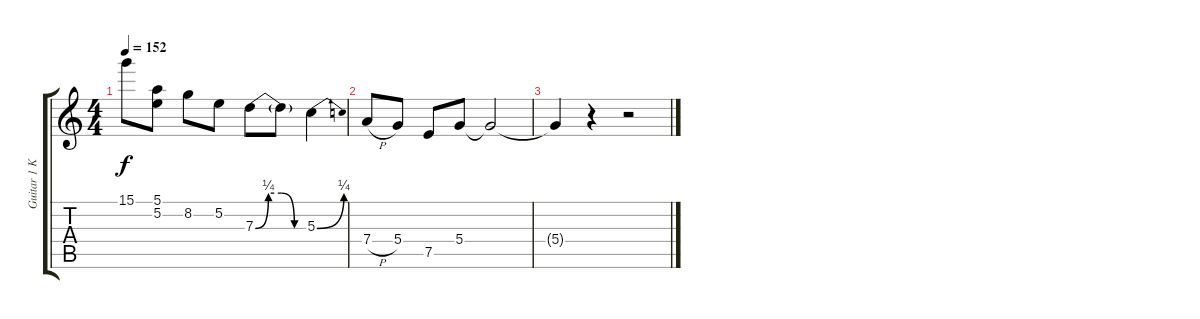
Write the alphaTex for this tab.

\track ("Guitar 1 Keith" "Guitar 1 K") {instrument overdrivenguitar}
\staff {score tabs}
\tuning (E4 B3 G3 D3 A2 E2) {hide}
\ts (4 4)
\tempo 152
\clef g2
\ks c
15.1{t}.8{dy f} (5.1 5.2).8 8.2.8 5.2.8 7.3{be (custom 0 0 15 1 30 1 45 0 60 0)}.8 7.3{t}.8 5.3{be (bend 0 0 60 1)}.4 |
7.4{h}.8 5.4.8 7.5.8 5.4.8 5.4{t}.2 |
5.4{t}.4 r.4 r.2
